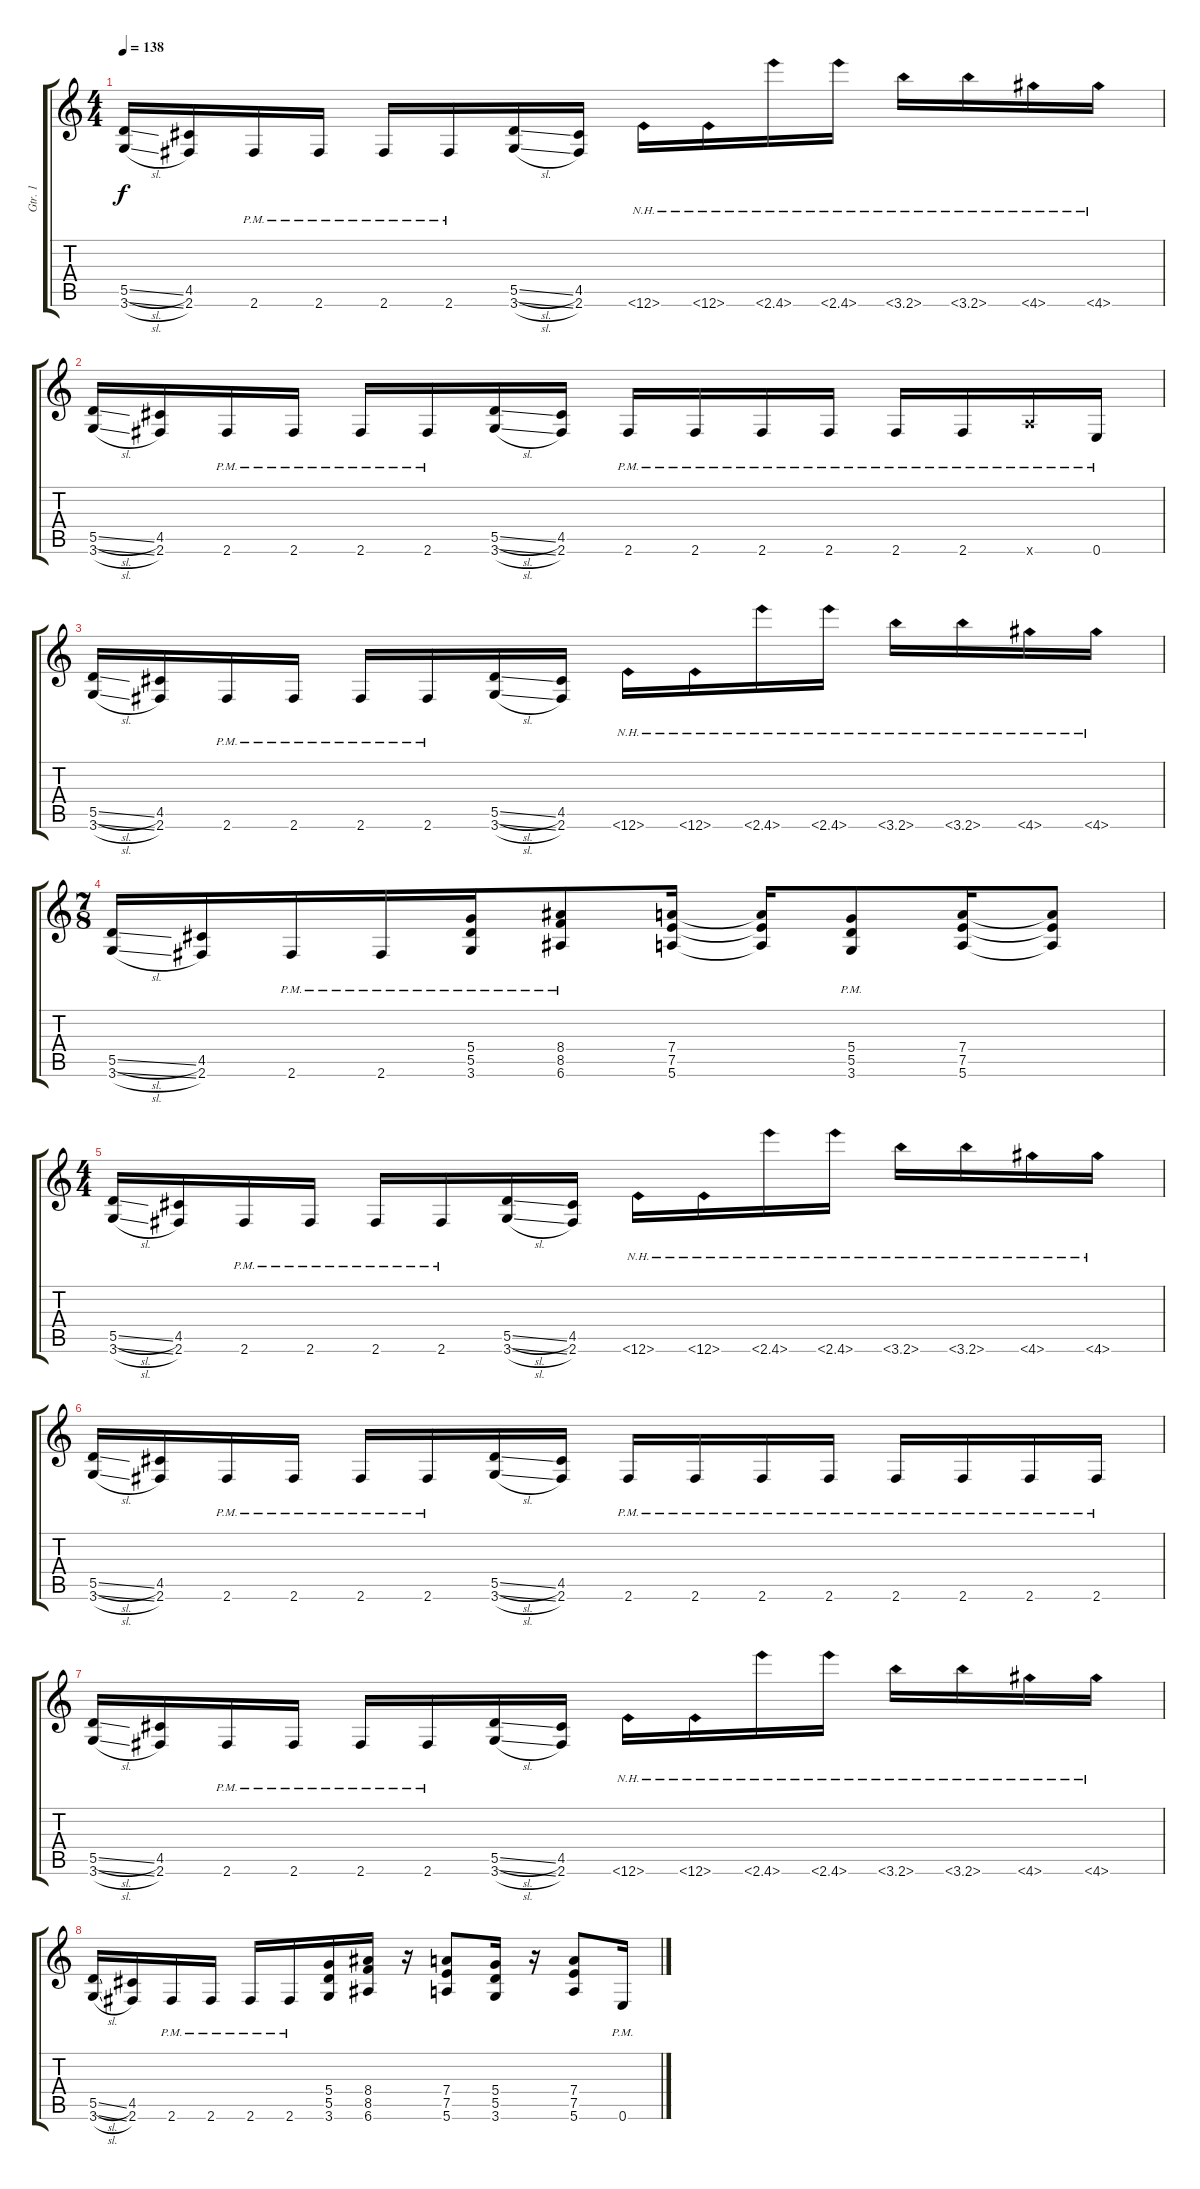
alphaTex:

\track ("Gtr. 1" "Gtr. 1") {instrument distortionguitar}
\staff {score tabs}
\tuning (E4 B3 G3 D3 A2 E2) {hide}
\ts (4 4)
\tempo 138
\clef g2
\ks c
(5.5{sl} 3.6{sl}).16{dy f} (4.5 2.6).16 2.6{pm}.16 2.6{pm}.16 2.6{pm}.16 2.6{pm}.16 (5.5{sl} 3.6{sl}).16 (4.5 2.6).16 1.6{nh}.16 1.6{nh}.16 2.6{nh}.16 2.6{nh}.16 3.6{nh}.16 3.6{nh}.16 4.6{nh}.16 4.6{nh}.16 |
(5.5{sl} 3.6{sl}).16 (4.5 2.6).16 2.6{pm}.16 2.6{pm}.16 2.6{pm}.16 2.6{pm}.16 (5.5{sl} 3.6{sl}).16 (4.5 2.6).16 2.6{pm}.16 2.6{pm}.16 2.6{pm}.16 2.6{pm}.16 2.6{pm}.16 2.6{pm}.16 5.6{pm x}.16 0.6{pm}.16 |
(5.5{sl} 3.6{sl}).16 (4.5 2.6).16 2.6{pm}.16 2.6{pm}.16 2.6{pm}.16 2.6{pm}.16 (5.5{sl} 3.6{sl}).16 (4.5 2.6).16 1.6{nh}.16 1.6{nh}.16 2.6{nh}.16 2.6{nh}.16 3.6{nh}.16 3.6{nh}.16 4.6{nh}.16 4.6{nh}.16 |
\ts (7 8)
(5.5{sl} 3.6{sl}).16 (4.5 2.6).16 2.6{pm}.16 2.6{pm}.16 (5.4{pm} 5.5{pm} 3.6{pm}).16 (8.4{pm} 8.5{pm} 6.6{pm}).8 (7.4 7.5 5.6).16 (7.4{t} 7.5{t} 5.6{t}).16 (5.4{pm} 5.5{pm} 3.6{pm}).8 (7.4 7.5 5.6).16 (7.4{t} 7.5{t} 5.6{t}).8 |
\ts (4 4)
(5.5{sl} 3.6{sl}).16 (4.5 2.6).16 2.6{pm}.16 2.6{pm}.16 2.6{pm}.16 2.6{pm}.16 (5.5{sl} 3.6{sl}).16 (4.5 2.6).16 1.6{nh}.16 1.6{nh}.16 2.6{nh}.16 2.6{nh}.16 3.6{nh}.16 3.6{nh}.16 4.6{nh}.16 4.6{nh}.16 |
(5.5{sl} 3.6{sl}).16 (4.5 2.6).16 2.6{pm}.16 2.6{pm}.16 2.6{pm}.16 2.6{pm}.16 (5.5{sl} 3.6{sl}).16 (4.5 2.6).16 2.6{pm}.16 2.6{pm}.16 2.6{pm}.16 2.6{pm}.16 2.6{pm}.16 2.6{pm}.16 2.6{pm}.16 2.6{pm}.16 |
(5.5{sl} 3.6{sl}).16 (4.5 2.6).16 2.6{pm}.16 2.6{pm}.16 2.6{pm}.16 2.6{pm}.16 (5.5{sl} 3.6{sl}).16 (4.5 2.6).16 1.6{nh}.16 1.6{nh}.16 2.6{nh}.16 2.6{nh}.16 3.6{nh}.16 3.6{nh}.16 4.6{nh}.16 4.6{nh}.16 |
(5.5{sl} 3.6{sl}).16 (4.5 2.6).16 2.6{pm}.16 2.6{pm}.16 2.6{pm}.16 2.6{pm}.16 (5.4 5.5 3.6).16 (8.4 8.5 6.6).16 r.16 (7.4 7.5 5.6).8 (5.4 5.5 3.6).16 r.16 (7.4 7.5 5.6).8 0.6{pm}.16
